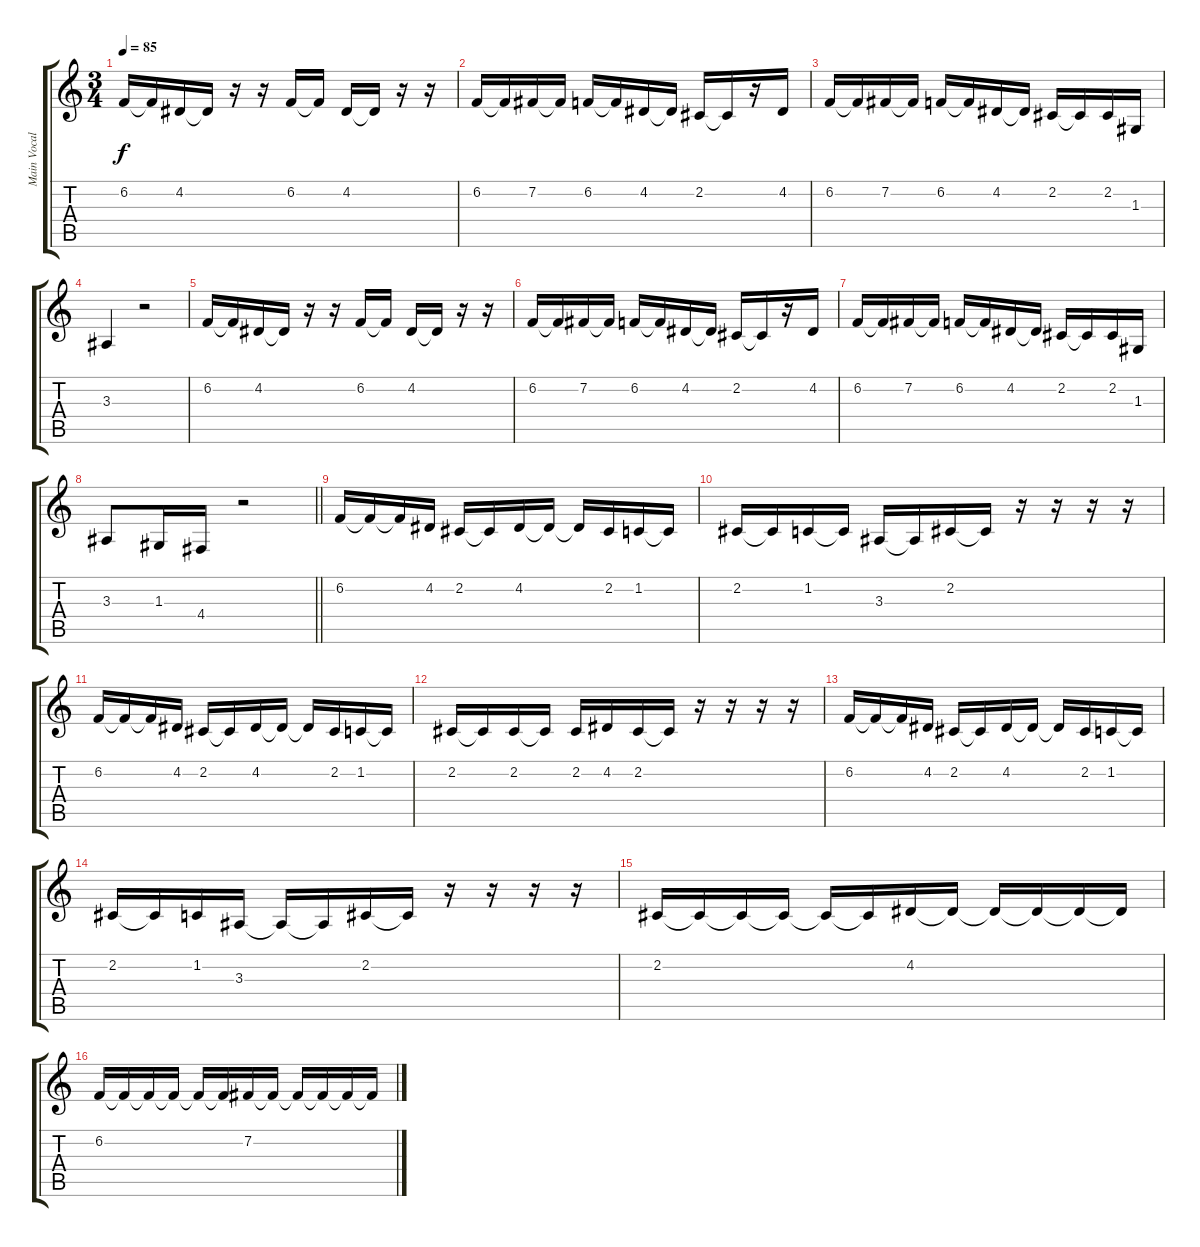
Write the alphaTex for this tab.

\track ("Main Vocal" "Main Vocal") {instrument lead6voice}
\staff {score tabs}
\tuning (E4 B3 G3 D3 A2 E2) {hide}
\ts (3 4)
\tempo 85
\clef g2
\ks c
6.2.16{dy f} 6.2{t}.16 4.2.16 4.2{t}.16 r.16 r.16 6.2.16 6.2{t}.16 4.2.16 4.2{t}.16 r.16 r.16 |
6.2.16 6.2{t}.16 7.2.16 7.2{t}.16 6.2.16 6.2{t}.16 4.2.16 4.2{t}.16 2.2.16 2.2{t}.16 r.16 4.2.16 |
6.2.16 6.2{t}.16 7.2.16 7.2{t}.16 6.2.16 6.2{t}.16 4.2.16 4.2{t}.16 2.2.16 2.2{t}.16 2.2.16 1.3.16 |
3.3.4 r.2 |
6.2.16 6.2{t}.16 4.2.16 4.2{t}.16 r.16 r.16 6.2.16 6.2{t}.16 4.2.16 4.2{t}.16 r.16 r.16 |
6.2.16 6.2{t}.16 7.2.16 7.2{t}.16 6.2.16 6.2{t}.16 4.2.16 4.2{t}.16 2.2.16 2.2{t}.16 r.16 4.2.16 |
6.2.16 6.2{t}.16 7.2.16 7.2{t}.16 6.2.16 6.2{t}.16 4.2.16 4.2{t}.16 2.2.16 2.2{t}.16 2.2.16 1.3.16 |
\barLineRight lightlight
3.3.8 1.3.16 4.4.16 r.2 |
6.2.16 6.2{t}.16 6.2{t}.16 4.2.16 2.2.16 2.2{t}.16 4.2.16 4.2{t}.16 4.2{t}.16 2.2.16 1.2.16 1.2{t}.16 |
2.2.16 2.2{t}.16 1.2.16 1.2{t}.16 3.3.16 3.3{t}.16 2.2.16 2.2{t}.16 r.16 r.16 r.16 r.16 |
6.2.16 6.2{t}.16 6.2{t}.16 4.2.16 2.2.16 2.2{t}.16 4.2.16 4.2{t}.16 4.2{t}.16 2.2.16 1.2.16 1.2{t}.16 |
2.2.16 2.2{t}.16 2.2.16 2.2{t}.16 2.2.16 4.2.16 2.2.16 2.2{t}.16 r.16 r.16 r.16 r.16 |
6.2.16 6.2{t}.16 6.2{t}.16 4.2.16 2.2.16 2.2{t}.16 4.2.16 4.2{t}.16 4.2{t}.16 2.2.16 1.2.16 1.2{t}.16 |
2.2.16 2.2{t}.16 1.2.16 3.3.16 3.3{t}.16 3.3{t}.16 2.2.16 2.2{t}.16 r.16 r.16 r.16 r.16 |
2.2.16 2.2{t}.16 2.2{t}.16 2.2{t}.16 2.2{t}.16 2.2{t}.16 4.2.16 4.2{t}.16 4.2{t}.16 4.2{t}.16 4.2{t}.16 4.2{t}.16 |
6.2.16 6.2{t}.16 6.2{t}.16 6.2{t}.16 6.2{t}.16 6.2{t}.16 7.2.16 7.2{t}.16 7.2{t}.16 7.2{t}.16 7.2{t}.16 7.2{t}.16
